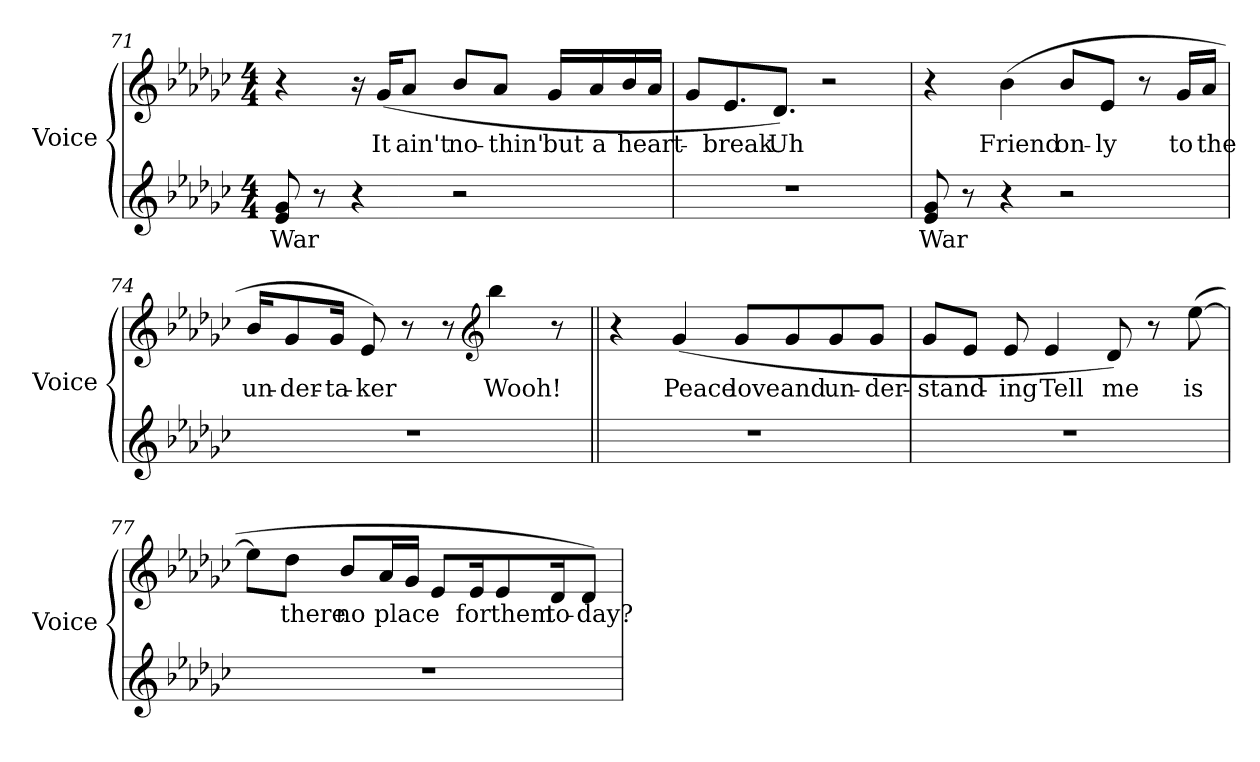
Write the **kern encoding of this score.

**kern	**text	**kern	**text
*part2	*part2	*part1	*part1
*staff2	*staff2	*staff1	*staff1
*I"Voice	*	*I"Voice	*
*I'Voice	*	*I'Voice	*
*clefG2	*	*clefG2	*
*k[b-e-a-d-g-c-]	*	*k[b-e-a-d-g-c-]	*
*e-:	*	*e-:	*
*M4/4	*	*M4/4	*
=71	=71	=71	=71
!	!LO:LY:b:color=#000000	!	!
8e-i/ 8g-i	War	4r	.
8r	.	.	.
4r	.	16r	.
!	!	!	!LO:LY:b:color=#000000
.	.	(16g-i/KL	It
!	!	!	!LO:LY:b:color=#000000
.	.	8a-i/J	ain't
!	!	!	!LO:LY:b:color=#000000
2r	.	8b-i/L	no-
!	!	!	!LO:LY:b:color=#000000
.	.	8a-i/J	-thin'
!	!	!	!LO:LY:b:color=#000000
.	.	16g-i/LL	but
!	!	!	!LO:LY:b:color=#000000
.	.	16a-i/	a
!	!	!	!LO:LY:b:color=#000000
.	.	16b-i/	heart-
.	.	16a-i/JJ	.
=72	=72	=72	=72
1r	.	8g-i/L	.
!	!	!	!LO:LY:b:color=#000000
.	.	8.e-i/	-break
!	!	!	!LO:LY:b:color=#000000
.	.	8.d-i/J)	Uh
.	.	2r	.
!!LO:LB:g=z
=73	=73	=73	=73
!	!LO:LY:b:color=#000000	!	!
8e-i/ 8g-i	War	4r	.
8r	.	.	.
!	!	!	!LO:LY:b:color=#000000
4r	.	(4b-i\	Friend
!	!	!	!LO:LY:b:color=#000000
2r	.	8b-i/L	on-
!	!	!	!LO:LY:b:color=#000000
.	.	8e-i/J	-ly
.	.	8r	.
!	!	!	!LO:LY:b:color=#000000
.	.	16g-i/LL	to
!	!	!	!LO:LY:b:color=#000000
.	.	16a-i/JJ	the
=74	=74	=74	=74
!	!	!	!LO:LY:b:color=#000000
1r	.	16b-i/KL	un-
!	!	!	!LO:LY:b:color=#000000
.	.	8g-i/	-der-
!	!	!	!LO:LY:b:color=#000000
.	.	16g-i/Jk	-ta-
!	!	!	!LO:LY:b:color=#000000
.	.	8e-i/)	-ker
.	.	8r	.
.	.	8r	.
*	*	*clefG2	*
!	!	!	!LO:LY:b:color=#000000
.	.	4bb-i\	Wooh!
.	.	8r	.
=75||	=75||	=75||	=75||
1r	.	4r	.
!	!	!	!LO:LY:b:color=#000000
.	.	(4g-i/	Peace
!	!	!	!LO:LY:b:color=#000000
.	.	8g-i/L	love
!	!	!	!LO:LY:b:color=#000000
.	.	8g-i/	and
!	!	!	!LO:LY:b:color=#000000
.	.	8g-i/	un-
!	!	!	!LO:LY:b:color=#000000
.	.	8g-i/J	-der-
!!LO:LB:g=z
=76	=76	=76	=76
!	!	!	!LO:LY:b:color=#000000
1r	.	8g-i/L	-stand-
.	.	8e-i/J	.
!	!	!	!LO:LY:b:color=#000000
.	.	8e-i/	-ing
!	!	!	!LO:LY:b:color=#000000
.	.	4e-i/	Tell
!	!	!	!LO:LY:b:color=#000000
.	.	8d-i/)	me
.	.	8r	.
!	!	!	!LO:LY:b:color=#000000
.	.	([8ee-i\	is
=77	=77	=77	=77
1r	.	8ee-i\L]	.
!	!	!	!LO:LY:b:color=#000000
.	.	8dd-i\J	there
!	!	!	!LO:LY:b:color=#000000
.	.	8b-i/L	no
!	!	!	!LO:LY:b:color=#000000
.	.	16a-i/L	place
.	.	16g-i/JJ	.
.	.	8e-i/L	.
!	!	!	!LO:LY:b:color=#000000
.	.	16e-i/k	for
!	!	!	!LO:LY:b:color=#000000
.	.	8e-i/	them
!	!	!	!LO:LY:b:color=#000000
.	.	16d-i/k	to-
!	!	!	!LO:LY:b:color=#000000
.	.	8d-i/J)	-day?
=	=	=	=
*-	*-	*-	*-
